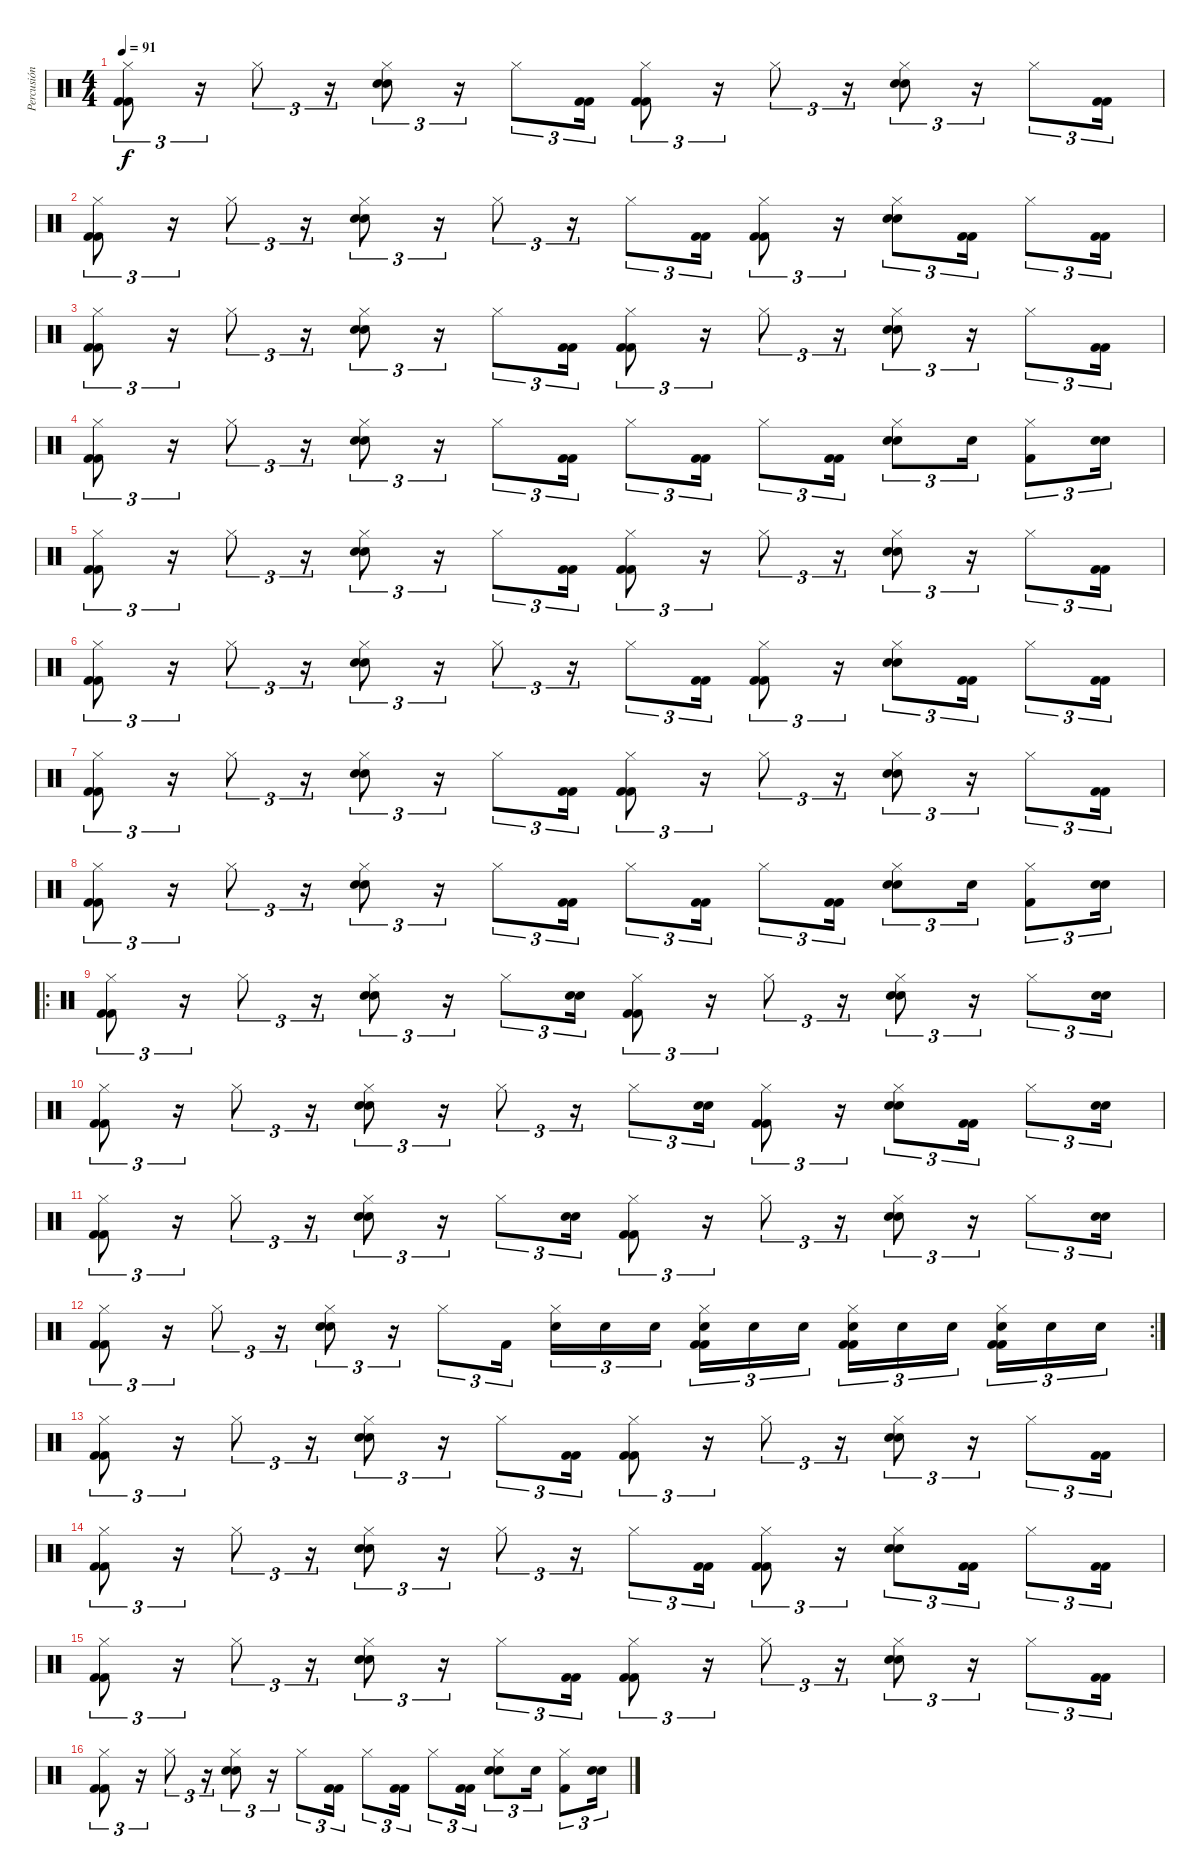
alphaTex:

\track ("Percusión" "Percusión") {instrument percussion}
\staff {score}
\articulation defaults
\ts (4 4)
\tempo 91
\clef neutral
\ks c
("Hi-Hat (closed)" "Kick (hit) 2" "Kick (hit) 2").8{tu (3 2) dy f} r.16{tu (3 2)} "Hi-Hat (closed)".8{tu (3 2)} r.16{tu (3 2)} ("Hi-Hat (closed)" "Electric Snare (hit)" "Electric Snare (hit)").8{tu (3 2)} r.16{tu (3 2)} "Hi-Hat (closed)".8{tu (3 2)} ("Kick (hit) 2" "Kick (hit) 2").16{tu (3 2)} ("Hi-Hat (closed)" "Kick (hit) 2" "Kick (hit) 2").8{tu (3 2)} r.16{tu (3 2)} "Hi-Hat (closed)".8{tu (3 2)} r.16{tu (3 2)} ("Hi-Hat (closed)" "Electric Snare (hit)" "Electric Snare (hit)").8{tu (3 2)} r.16{tu (3 2)} "Hi-Hat (closed)".8{tu (3 2)} ("Kick (hit) 2" "Kick (hit) 2").16{tu (3 2)} |
("Hi-Hat (closed)" "Kick (hit) 2" "Kick (hit) 2").8{tu (3 2)} r.16{tu (3 2)} "Hi-Hat (closed)".8{tu (3 2)} r.16{tu (3 2)} ("Hi-Hat (closed)" "Electric Snare (hit)" "Electric Snare (hit)").8{tu (3 2)} r.16{tu (3 2)} "Hi-Hat (closed)".8{tu (3 2)} r.16{tu (3 2)} "Hi-Hat (closed)".8{tu (3 2)} ("Kick (hit) 2" "Kick (hit) 2").16{tu (3 2)} ("Hi-Hat (closed)" "Kick (hit) 2" "Kick (hit) 2").8{tu (3 2)} r.16{tu (3 2)} ("Hi-Hat (closed)" "Electric Snare (hit)" "Electric Snare (hit)").8{tu (3 2)} ("Kick (hit) 2" "Kick (hit) 2").16{tu (3 2)} "Hi-Hat (closed)".8{tu (3 2)} ("Kick (hit) 2" "Kick (hit) 2").16{tu (3 2)} |
("Hi-Hat (closed)" "Kick (hit) 2" "Kick (hit) 2").8{tu (3 2)} r.16{tu (3 2)} "Hi-Hat (closed)".8{tu (3 2)} r.16{tu (3 2)} ("Hi-Hat (closed)" "Electric Snare (hit)" "Electric Snare (hit)").8{tu (3 2)} r.16{tu (3 2)} "Hi-Hat (closed)".8{tu (3 2)} ("Kick (hit) 2" "Kick (hit) 2").16{tu (3 2)} ("Hi-Hat (closed)" "Kick (hit) 2" "Kick (hit) 2").8{tu (3 2)} r.16{tu (3 2)} "Hi-Hat (closed)".8{tu (3 2)} r.16{tu (3 2)} ("Hi-Hat (closed)" "Electric Snare (hit)" "Electric Snare (hit)").8{tu (3 2)} r.16{tu (3 2)} "Hi-Hat (closed)".8{tu (3 2)} ("Kick (hit) 2" "Kick (hit) 2").16{tu (3 2)} |
("Hi-Hat (closed)" "Kick (hit) 2" "Kick (hit) 2").8{tu (3 2)} r.16{tu (3 2)} "Hi-Hat (closed)".8{tu (3 2)} r.16{tu (3 2)} ("Hi-Hat (closed)" "Electric Snare (hit)" "Electric Snare (hit)").8{tu (3 2)} r.16{tu (3 2)} "Hi-Hat (closed)".8{tu (3 2)} ("Kick (hit) 2" "Kick (hit) 2").16{tu (3 2)} "Hi-Hat (closed)".8{tu (3 2)} ("Kick (hit) 2" "Kick (hit) 2").16{tu (3 2)} "Hi-Hat (closed)".8{tu (3 2)} ("Kick (hit) 2" "Kick (hit) 2").16{tu (3 2)} ("Hi-Hat (closed)" "Electric Snare (hit)" "Electric Snare (hit)").8{tu (3 2)} "Electric Snare (hit)".16{tu (3 2)} ("Hi-Hat (closed)" "Kick (hit) 2").8{tu (3 2)} ("Electric Snare (hit)" "Electric Snare (hit)").16{tu (3 2)} |
("Hi-Hat (closed)" "Kick (hit) 2" "Kick (hit) 2").8{tu (3 2)} r.16{tu (3 2)} "Hi-Hat (closed)".8{tu (3 2)} r.16{tu (3 2)} ("Hi-Hat (closed)" "Electric Snare (hit)" "Electric Snare (hit)").8{tu (3 2)} r.16{tu (3 2)} "Hi-Hat (closed)".8{tu (3 2)} ("Kick (hit) 2" "Kick (hit) 2").16{tu (3 2)} ("Hi-Hat (closed)" "Kick (hit) 2" "Kick (hit) 2").8{tu (3 2)} r.16{tu (3 2)} "Hi-Hat (closed)".8{tu (3 2)} r.16{tu (3 2)} ("Hi-Hat (closed)" "Electric Snare (hit)" "Electric Snare (hit)").8{tu (3 2)} r.16{tu (3 2)} "Hi-Hat (closed)".8{tu (3 2)} ("Kick (hit) 2" "Kick (hit) 2").16{tu (3 2)} |
("Hi-Hat (closed)" "Kick (hit) 2" "Kick (hit) 2").8{tu (3 2)} r.16{tu (3 2)} "Hi-Hat (closed)".8{tu (3 2)} r.16{tu (3 2)} ("Hi-Hat (closed)" "Electric Snare (hit)" "Electric Snare (hit)").8{tu (3 2)} r.16{tu (3 2)} "Hi-Hat (closed)".8{tu (3 2)} r.16{tu (3 2)} "Hi-Hat (closed)".8{tu (3 2)} ("Kick (hit) 2" "Kick (hit) 2").16{tu (3 2)} ("Hi-Hat (closed)" "Kick (hit) 2" "Kick (hit) 2").8{tu (3 2)} r.16{tu (3 2)} ("Hi-Hat (closed)" "Electric Snare (hit)" "Electric Snare (hit)").8{tu (3 2)} ("Kick (hit) 2" "Kick (hit) 2").16{tu (3 2)} "Hi-Hat (closed)".8{tu (3 2)} ("Kick (hit) 2" "Kick (hit) 2").16{tu (3 2)} |
("Hi-Hat (closed)" "Kick (hit) 2" "Kick (hit) 2").8{tu (3 2)} r.16{tu (3 2)} "Hi-Hat (closed)".8{tu (3 2)} r.16{tu (3 2)} ("Hi-Hat (closed)" "Electric Snare (hit)" "Electric Snare (hit)").8{tu (3 2)} r.16{tu (3 2)} "Hi-Hat (closed)".8{tu (3 2)} ("Kick (hit) 2" "Kick (hit) 2").16{tu (3 2)} ("Hi-Hat (closed)" "Kick (hit) 2" "Kick (hit) 2").8{tu (3 2)} r.16{tu (3 2)} "Hi-Hat (closed)".8{tu (3 2)} r.16{tu (3 2)} ("Hi-Hat (closed)" "Electric Snare (hit)" "Electric Snare (hit)").8{tu (3 2)} r.16{tu (3 2)} "Hi-Hat (closed)".8{tu (3 2)} ("Kick (hit) 2" "Kick (hit) 2").16{tu (3 2)} |
("Hi-Hat (closed)" "Kick (hit) 2" "Kick (hit) 2").8{tu (3 2)} r.16{tu (3 2)} "Hi-Hat (closed)".8{tu (3 2)} r.16{tu (3 2)} ("Hi-Hat (closed)" "Electric Snare (hit)" "Electric Snare (hit)").8{tu (3 2)} r.16{tu (3 2)} "Hi-Hat (closed)".8{tu (3 2)} ("Kick (hit) 2" "Kick (hit) 2").16{tu (3 2)} "Hi-Hat (closed)".8{tu (3 2)} ("Kick (hit) 2" "Kick (hit) 2").16{tu (3 2)} "Hi-Hat (closed)".8{tu (3 2)} ("Kick (hit) 2" "Kick (hit) 2").16{tu (3 2)} ("Hi-Hat (closed)" "Electric Snare (hit)" "Electric Snare (hit)").8{tu (3 2)} "Electric Snare (hit)".16{tu (3 2)} ("Hi-Hat (closed)" "Kick (hit) 2").8{tu (3 2)} ("Electric Snare (hit)" "Electric Snare (hit)").16{tu (3 2)} |
\ro
("Hi-Hat (closed)" "Kick (hit) 2" "Kick (hit) 2").8{tu (3 2)} r.16{tu (3 2)} "Hi-Hat (closed)".8{tu (3 2)} r.16{tu (3 2)} ("Hi-Hat (closed)" "Electric Snare (hit)" "Electric Snare (hit)").8{tu (3 2)} r.16{tu (3 2)} "Hi-Hat (closed)".8{tu (3 2)} ("Electric Snare (hit)" "Electric Snare (hit)").16{tu (3 2)} ("Hi-Hat (closed)" "Kick (hit) 2" "Kick (hit) 2").8{tu (3 2)} r.16{tu (3 2)} "Hi-Hat (closed)".8{tu (3 2)} r.16{tu (3 2)} ("Hi-Hat (closed)" "Electric Snare (hit)" "Electric Snare (hit)").8{tu (3 2)} r.16{tu (3 2)} "Hi-Hat (closed)".8{tu (3 2)} ("Electric Snare (hit)" "Electric Snare (hit)").16{tu (3 2)} |
("Hi-Hat (closed)" "Kick (hit) 2" "Kick (hit) 2").8{tu (3 2)} r.16{tu (3 2)} "Hi-Hat (closed)".8{tu (3 2)} r.16{tu (3 2)} ("Hi-Hat (closed)" "Electric Snare (hit)" "Electric Snare (hit)").8{tu (3 2)} r.16{tu (3 2)} "Hi-Hat (closed)".8{tu (3 2)} r.16{tu (3 2)} "Hi-Hat (closed)".8{tu (3 2)} ("Electric Snare (hit)" "Electric Snare (hit)").16{tu (3 2)} ("Hi-Hat (closed)" "Kick (hit) 2" "Kick (hit) 2").8{tu (3 2)} r.16{tu (3 2)} ("Hi-Hat (closed)" "Electric Snare (hit)" "Electric Snare (hit)").8{tu (3 2)} ("Kick (hit) 2" "Kick (hit) 2").16{tu (3 2)} "Hi-Hat (closed)".8{tu (3 2)} ("Electric Snare (hit)" "Electric Snare (hit)").16{tu (3 2)} |
("Hi-Hat (closed)" "Kick (hit) 2" "Kick (hit) 2").8{tu (3 2)} r.16{tu (3 2)} "Hi-Hat (closed)".8{tu (3 2)} r.16{tu (3 2)} ("Hi-Hat (closed)" "Electric Snare (hit)" "Electric Snare (hit)").8{tu (3 2)} r.16{tu (3 2)} "Hi-Hat (closed)".8{tu (3 2)} ("Electric Snare (hit)" "Electric Snare (hit)").16{tu (3 2)} ("Hi-Hat (closed)" "Kick (hit) 2" "Kick (hit) 2").8{tu (3 2)} r.16{tu (3 2)} "Hi-Hat (closed)".8{tu (3 2)} r.16{tu (3 2)} ("Hi-Hat (closed)" "Electric Snare (hit)" "Electric Snare (hit)").8{tu (3 2)} r.16{tu (3 2)} "Hi-Hat (closed)".8{tu (3 2)} ("Electric Snare (hit)" "Electric Snare (hit)").16{tu (3 2)} |
\rc 2
("Hi-Hat (closed)" "Kick (hit) 2" "Kick (hit) 2").8{tu (3 2)} r.16{tu (3 2)} "Hi-Hat (closed)".8{tu (3 2)} r.16{tu (3 2)} ("Hi-Hat (closed)" "Electric Snare (hit)" "Electric Snare (hit)").8{tu (3 2)} r.16{tu (3 2)} "Hi-Hat (closed)".8{tu (3 2)} "Kick (hit) 2".16{tu (3 2)} ("Hi-Hat (closed)" "Electric Snare (hit)").16{tu (3 2)} "Electric Snare (hit)".16{tu (3 2)} "Electric Snare (hit)".16{tu (3 2)} ("Hi-Hat (closed)" "Electric Snare (hit)" "Kick (hit) 2" "Kick (hit) 2").16{tu (3 2)} "Electric Snare (hit)".16{tu (3 2)} "Electric Snare (hit)".16{tu (3 2)} ("Hi-Hat (closed)" "Electric Snare (hit)" "Kick (hit) 2" "Kick (hit) 2").16{tu (3 2)} "Electric Snare (hit)".16{tu (3 2)} "Electric Snare (hit)".16{tu (3 2)} ("Hi-Hat (closed)" "Electric Snare (hit)" "Kick (hit) 2" "Kick (hit) 2").16{tu (3 2)} "Electric Snare (hit)".16{tu (3 2)} "Electric Snare (hit)".16{tu (3 2)} |
("Hi-Hat (closed)" "Kick (hit) 2" "Kick (hit) 2").8{tu (3 2)} r.16{tu (3 2)} "Hi-Hat (closed)".8{tu (3 2)} r.16{tu (3 2)} ("Hi-Hat (closed)" "Electric Snare (hit)" "Electric Snare (hit)").8{tu (3 2)} r.16{tu (3 2)} "Hi-Hat (closed)".8{tu (3 2)} ("Kick (hit) 2" "Kick (hit) 2").16{tu (3 2)} ("Hi-Hat (closed)" "Kick (hit) 2" "Kick (hit) 2").8{tu (3 2)} r.16{tu (3 2)} "Hi-Hat (closed)".8{tu (3 2)} r.16{tu (3 2)} ("Hi-Hat (closed)" "Electric Snare (hit)" "Electric Snare (hit)").8{tu (3 2)} r.16{tu (3 2)} "Hi-Hat (closed)".8{tu (3 2)} ("Kick (hit) 2" "Kick (hit) 2").16{tu (3 2)} |
("Hi-Hat (closed)" "Kick (hit) 2" "Kick (hit) 2").8{tu (3 2)} r.16{tu (3 2)} "Hi-Hat (closed)".8{tu (3 2)} r.16{tu (3 2)} ("Hi-Hat (closed)" "Electric Snare (hit)" "Electric Snare (hit)").8{tu (3 2)} r.16{tu (3 2)} "Hi-Hat (closed)".8{tu (3 2)} r.16{tu (3 2)} "Hi-Hat (closed)".8{tu (3 2)} ("Kick (hit) 2" "Kick (hit) 2").16{tu (3 2)} ("Hi-Hat (closed)" "Kick (hit) 2" "Kick (hit) 2").8{tu (3 2)} r.16{tu (3 2)} ("Hi-Hat (closed)" "Electric Snare (hit)" "Electric Snare (hit)").8{tu (3 2)} ("Kick (hit) 2" "Kick (hit) 2").16{tu (3 2)} "Hi-Hat (closed)".8{tu (3 2)} ("Kick (hit) 2" "Kick (hit) 2").16{tu (3 2)} |
("Hi-Hat (closed)" "Kick (hit) 2" "Kick (hit) 2").8{tu (3 2)} r.16{tu (3 2)} "Hi-Hat (closed)".8{tu (3 2)} r.16{tu (3 2)} ("Hi-Hat (closed)" "Electric Snare (hit)" "Electric Snare (hit)").8{tu (3 2)} r.16{tu (3 2)} "Hi-Hat (closed)".8{tu (3 2)} ("Kick (hit) 2" "Kick (hit) 2").16{tu (3 2)} ("Hi-Hat (closed)" "Kick (hit) 2" "Kick (hit) 2").8{tu (3 2)} r.16{tu (3 2)} "Hi-Hat (closed)".8{tu (3 2)} r.16{tu (3 2)} ("Hi-Hat (closed)" "Electric Snare (hit)" "Electric Snare (hit)").8{tu (3 2)} r.16{tu (3 2)} "Hi-Hat (closed)".8{tu (3 2)} ("Kick (hit) 2" "Kick (hit) 2").16{tu (3 2)} |
("Hi-Hat (closed)" "Kick (hit) 2" "Kick (hit) 2").8{tu (3 2)} r.16{tu (3 2)} "Hi-Hat (closed)".8{tu (3 2)} r.16{tu (3 2)} ("Hi-Hat (closed)" "Electric Snare (hit)" "Electric Snare (hit)").8{tu (3 2)} r.16{tu (3 2)} "Hi-Hat (closed)".8{tu (3 2)} ("Kick (hit) 2" "Kick (hit) 2").16{tu (3 2)} "Hi-Hat (closed)".8{tu (3 2)} ("Kick (hit) 2" "Kick (hit) 2").16{tu (3 2)} "Hi-Hat (closed)".8{tu (3 2)} ("Kick (hit) 2" "Kick (hit) 2").16{tu (3 2)} ("Hi-Hat (closed)" "Electric Snare (hit)" "Electric Snare (hit)").8{tu (3 2)} "Electric Snare (hit)".16{tu (3 2)} ("Hi-Hat (closed)" "Kick (hit) 2").8{tu (3 2)} ("Electric Snare (hit)" "Electric Snare (hit)").16{tu (3 2)}
